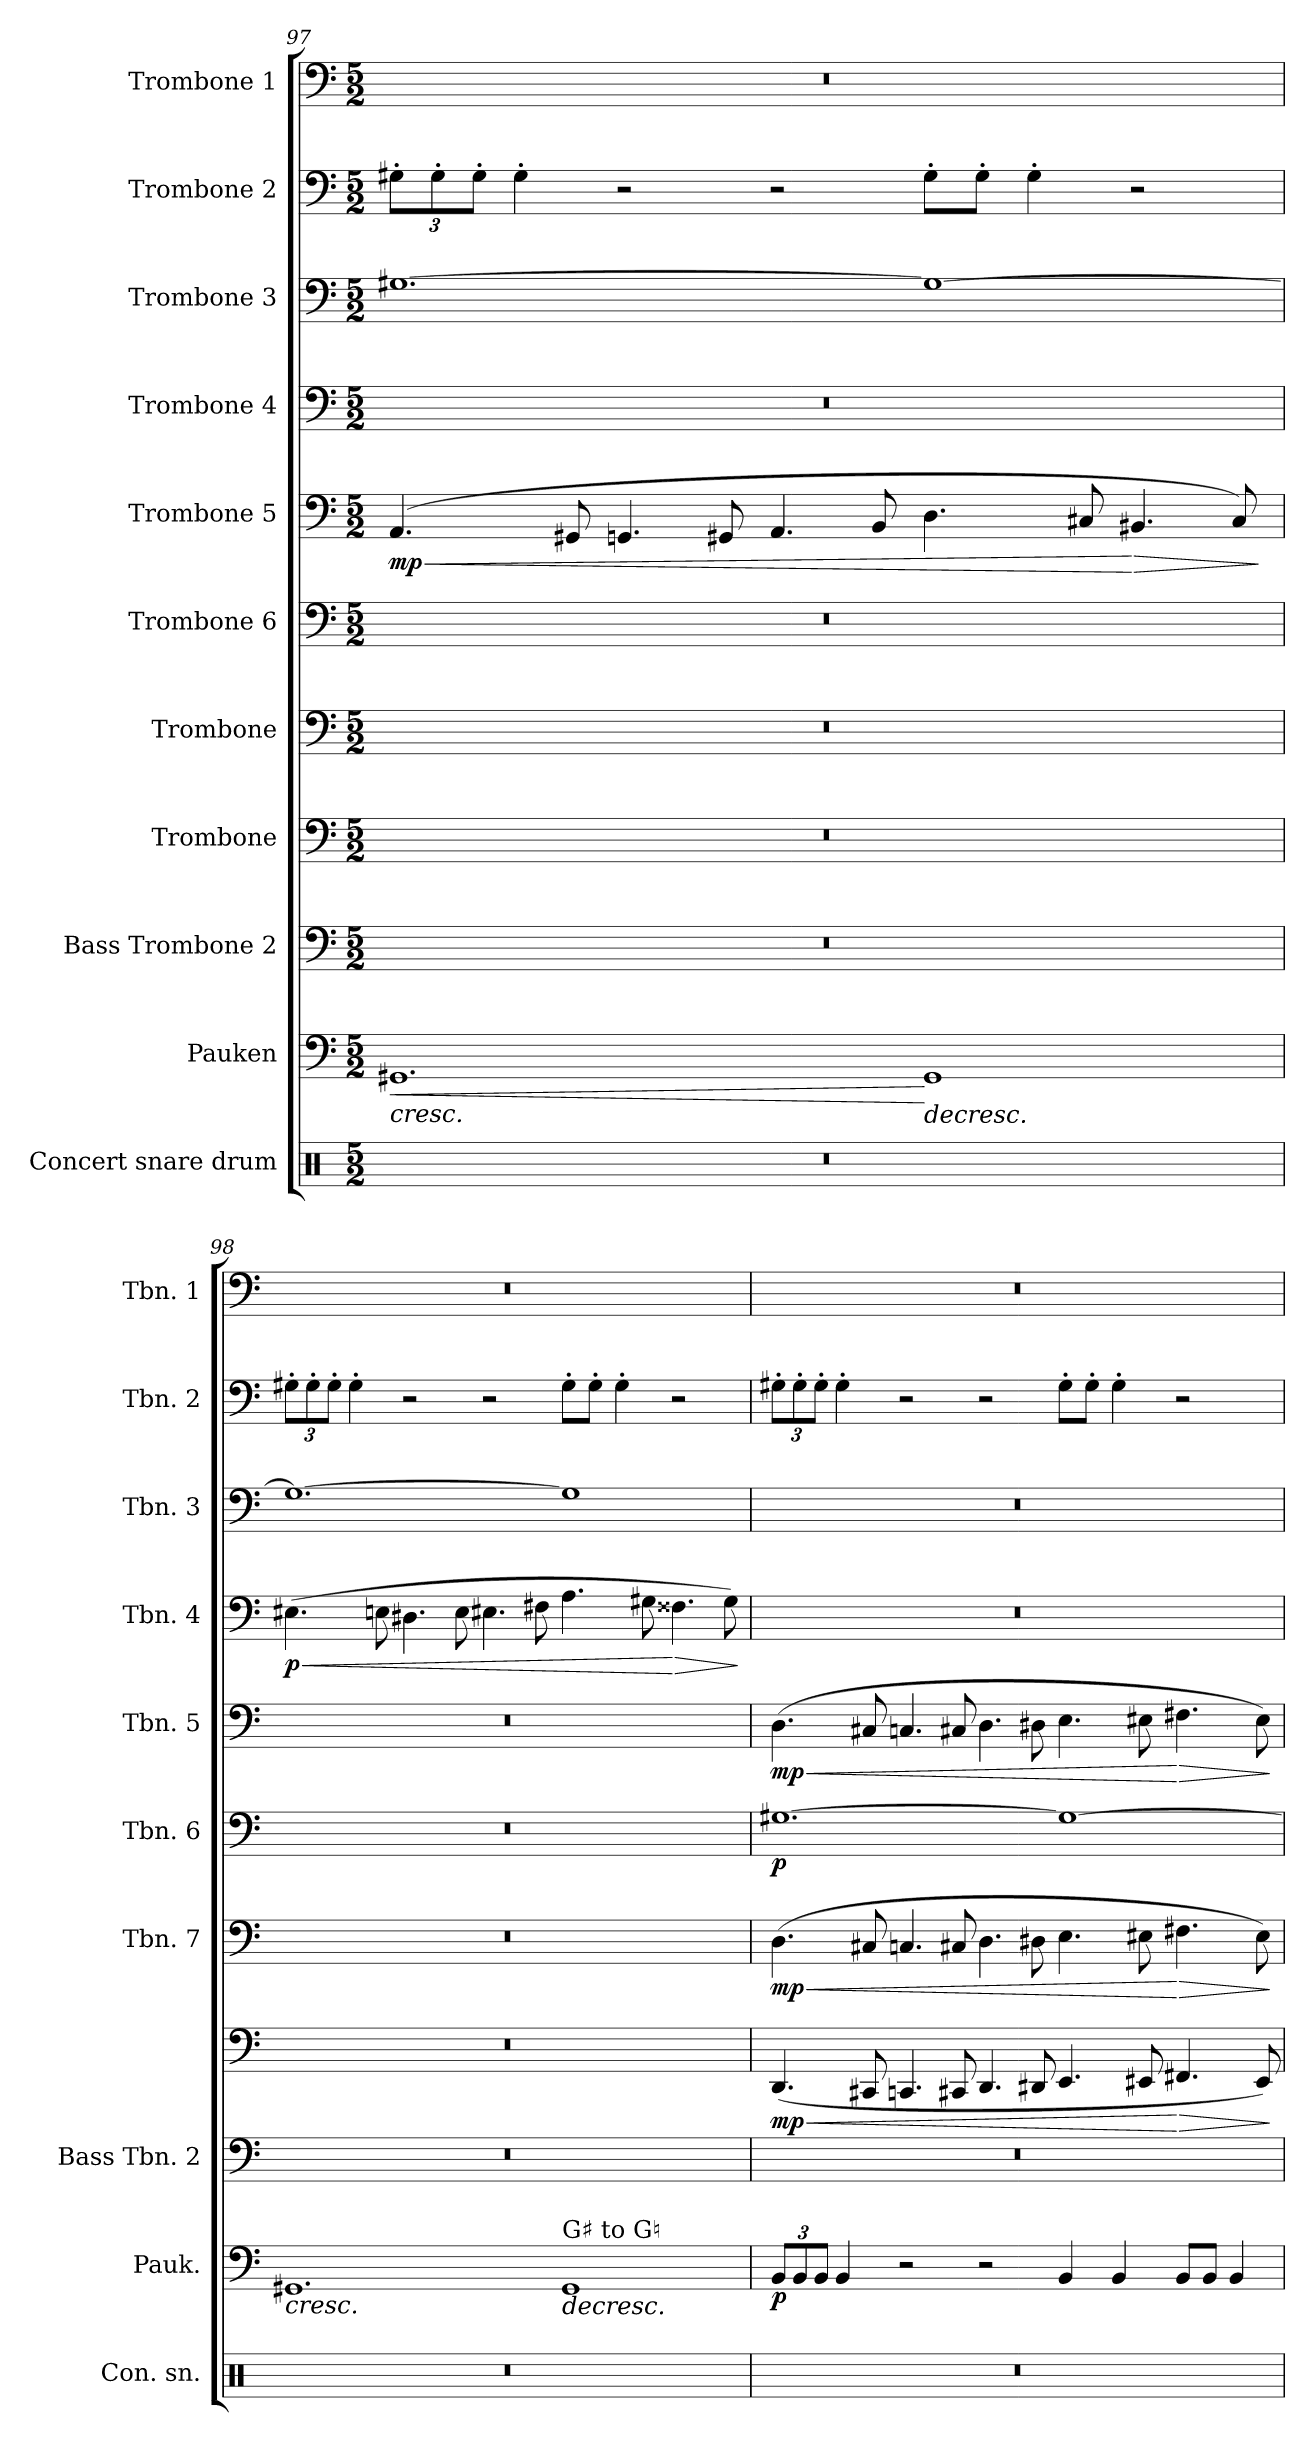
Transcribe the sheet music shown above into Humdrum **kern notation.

**kern	**kern	**dynam	**kern	**kern	**dynam	**kern	**dynam	**kern	**dynam	**kern	**dynam	**kern	**dynam	**kern	**kern	**kern
*part11	*part10	*part10	*part9	*part8	*part8	*part7	*part7	*part6	*part6	*part5	*part5	*part4	*part4	*part3	*part2	*part1
*staff11	*staff10	*staff10	*staff9	*staff8	*staff8	*staff7	*staff7	*staff6	*staff6	*staff5	*staff5	*staff4	*staff4	*staff3	*staff2	*staff1
*I"Concert snare drum	*I"Pauken	*	*I"Bass Trombone 2	*I"Trombone	*	*I"Trombone	*	*I"Trombone 6	*	*I"Trombone 5	*	*I"Trombone 4	*	*I"Trombone 3	*I"Trombone 2	*I"Trombone 1
*I'Con. sn.	*I'Pauk.	*	*I'Bass Tbn. 2	*	*	*I'Tbn. 7	*	*I'Tbn. 6	*	*I'Tbn. 5	*	*I'Tbn. 4	*	*I'Tbn. 3	*I'Tbn. 2	*I'Tbn. 1
!!LO:PB:g=z
*clefX	*clefF4	*	*clefF4	*clefF4	*	*clefF4	*	*clefF4	*	*clefF4	*	*clefF4	*	*clefF4	*clefF4	*clefF4
*k[]	*k[]	*	*k[]	*k[]	*	*k[]	*	*k[]	*	*k[]	*	*k[]	*	*k[]	*k[]	*k[]
*M5/2	*M5/2	*	*M5/2	*M5/2	*	*M5/2	*	*M5/2	*	*M5/2	*	*M5/2	*	*M5/2	*M5/2	*M5/2
=97	=97	=97	=97	=97	=97	=97	=97	=97	=97	=97	=97	=97	=97	=97	=97	=97
!	!	!LO:HP:b	!	!	!	!	!	!	!	!	!LO:HP:b	!	!	!	!	!
*	*	*	*	*	*	*	*	*	*	*	*	*	*	*	*Xbrackettup	*
!	!LO:TX:b:i:t=cresc.	!	!	!	!	!	!	!	!	!	!	!	!	!	!	!
!	!	!	!	!	!	!	!	!	!	!	!LO:DY:n=1:b	!	!	!	!	!
2%5r	1.GG#X	<	2%5r	2%5r	.	2%5r	.	2%5r	.	(>4.AA/	< mp	2%5r	.	[1.G#X	12G#X'\L	2%5r
.	.	.	.	.	.	.	.	.	.	.	.	.	.	.	12G#'\	.
.	.	.	.	.	.	.	.	.	.	.	.	.	.	.	12G#'\J	.
.	.	.	.	.	.	.	.	.	.	.	.	.	.	.	4G#'\	.
.	.	.	.	.	.	.	.	.	.	8GG#X/	.	.	.	.	.	.
.	.	.	.	.	.	.	.	.	.	4.GGn/	.	.	.	.	2r	.
.	.	.	.	.	.	.	.	.	.	8GG#X/	.	.	.	.	.	.
.	.	.	.	.	.	.	.	.	.	4.AA/	.	.	.	.	2r	.
.	.	.	.	.	.	.	.	.	.	8BB/	.	.	.	.	.	.
!	!	!LO:HP:n=1:b	!	!	!	!	!	!	!	!	!	!	!	!	!	!
.	1GG#	[ >	.	.	.	.	.	.	.	4.D\	.	.	.	1G#_	8G#'\L	.
.	.	.	.	.	.	.	.	.	.	.	.	.	.	.	8G#'\J	.
.	.	.	.	.	.	.	.	.	.	.	.	.	.	.	4G#'\	.
.	.	.	.	.	.	.	.	.	.	8C#X/	.	.	.	.	.	.
!	!	!	!	!	!	!	!	!	!	!	!LO:HP:n=1:b	!	!	!	!	!
.	.	.	.	.	.	.	.	.	.	4.BB#X/	[ >	.	.	.	2r	.
.	.	.	.	.	.	.	.	.	.	8C#/)	.	.	.	.	.	.
.	.	.	.	.	.	.	.	.	.	.	]	.	.	.	.	.
!!LO:PB:g=z
=98	=98	=98	=98	=98	=98	=98	=98	=98	=98	=98	=98	=98	=98	=98	=98	=98
!	!	!LO:HP:b	!	!	!	!	!	!	!	!	!	!	!LO:HP:b	!	!	!
!	!	!	!	!	!	!	!	!	!	!	!	!	!LO:DY:n=1:b	!	!	!
2%5r	1.GG#X	<	2%5r	2%5r	.	2%5r	.	2%5r	.	2%5r	.	(>4.E#X\	< p	1.G#_	12G#X'\L	2%5r
.	.	.	.	.	.	.	.	.	.	.	.	.	.	.	12G#'\	.
.	.	.	.	.	.	.	.	.	.	.	.	.	.	.	12G#'\J	.
.	.	.	.	.	.	.	.	.	.	.	.	.	.	.	4G#'\	.
.	.	.	.	.	.	.	.	.	.	.	.	8En\	.	.	.	.
.	.	.	.	.	.	.	.	.	.	.	.	4.D#X\	.	.	2r	.
.	.	.	.	.	.	.	.	.	.	.	.	8E\	.	.	.	.
.	.	.	.	.	.	.	.	.	.	.	.	4.E#X\	.	.	2r	.
.	.	.	.	.	.	.	.	.	.	.	.	8F#X\	.	.	.	.
!	!LO:TX:a:t=G♯ to G♮	!	!	!	!	!	!	!	!	!	!	!	!	!	!	!
!	!	!LO:HP:n=1:b	!	!	!	!	!	!	!	!	!	!	!	!	!	!
.	1GG#	] >	.	.	.	.	.	.	.	.	.	4.A\	.	1G#]	8G#'\L	.
.	.	.	.	.	.	.	.	.	.	.	.	.	.	.	8G#'\J	.
.	.	.	.	.	.	.	.	.	.	.	.	.	.	.	4G#'\	.
.	.	.	.	.	.	.	.	.	.	.	.	8G#X\	.	.	.	.
!	!	!	!	!	!	!	!	!	!	!	!	!	!LO:HP:n=1:b	!	!	!
.	.	.	.	.	.	.	.	.	.	.	.	4.F##X\	[ >	.	2r	.
.	.	.	.	.	.	.	.	.	.	.	.	8G#\)	.	.	.	.
.	.	[	.	.	.	.	.	.	.	.	.	.	]	.	.	.
!!LO:PB:g=z
=99	=99	=99	=99	=99	=99	=99	=99	=99	=99	=99	=99	=99	=99	=99	=99	=99
*	*Xbrackettup	*	*	*	*	*	*	*	*	*	*	*	*	*	*	*
!	!	!LO:DY:b	!	!	!LO:HP:b	!	!LO:HP:b	!	!	!	!LO:HP:b	!	!	!	!	!
!	!	!	!	!	!LO:DY:n=1:b	!	!LO:DY:n=1:b	!	!LO:DY:b	!	!LO:DY:n=1:b	!	!	!	!	!
2%5r	12BB/L	p	2%5r	(<4.DD/	< mp	(>4.D\	< mp	[1.G#X	p	(>4.D\	< mp	2%5r	.	2%5r	12G#X'\L	2%5r
.	12BB/	]	.	.	.	.	.	.	.	.	.	.	.	.	12G#'\	.
.	12BB/J	.	.	.	.	.	.	.	.	.	.	.	.	.	12G#'\J	.
.	4BB/	.	.	.	.	.	.	.	.	.	.	.	.	.	4G#'\	.
.	.	.	.	8CC#X/	.	8C#X/	.	.	.	8C#X/	.	.	.	.	.	.
.	2r	.	.	4.CCn/	.	4.Cn/	.	.	.	4.Cn/	.	.	.	.	2r	.
.	.	.	.	8CC#X/	.	8C#X/	.	.	.	8C#X/	.	.	.	.	.	.
.	2r	.	.	4.DD/	.	4.D\	.	.	.	4.D\	.	.	.	.	2r	.
.	.	.	.	8DD#X/	.	8D#X\	.	.	.	8D#X\	.	.	.	.	.	.
.	4BB/	.	.	4.EE/	.	4.E\	.	1G#_	.	4.E\	.	.	.	.	8G#'\L	.
.	.	.	.	.	.	.	.	.	.	.	.	.	.	.	8G#'\J	.
.	4BB/	.	.	.	.	.	.	.	.	.	.	.	.	.	4G#'\	.
.	.	.	.	8EE#X/	.	8E#X\	.	.	.	8E#X\	.	.	.	.	.	.
!	!	!	!	!	!LO:HP:n=1:b	!	!LO:HP:n=1:b	!	!	!	!LO:HP:n=1:b	!	!	!	!	!
.	8BB/L	.	.	4.FF#X/	[ >	4.F#X\	[ >	.	.	4.F#X\	[ >	.	.	.	2r	.
.	8BB/J	.	.	.	.	.	.	.	.	.	.	.	.	.	.	.
.	4BB/	.	.	.	.	.	.	.	.	.	.	.	.	.	.	.
.	.	.	.	8EE#/)	.	8E#\)	.	.	.	8E#\)	.	.	.	.	.	.
.	.	.	.	.	]	.	]	.	.	.	]	.	.	.	.	.
=	=	=	=	=	=	=	=	=	=	=	=	=	=	=	=	=
*-	*-	*-	*-	*-	*-	*-	*-	*-	*-	*-	*-	*-	*-	*-	*-	*-
